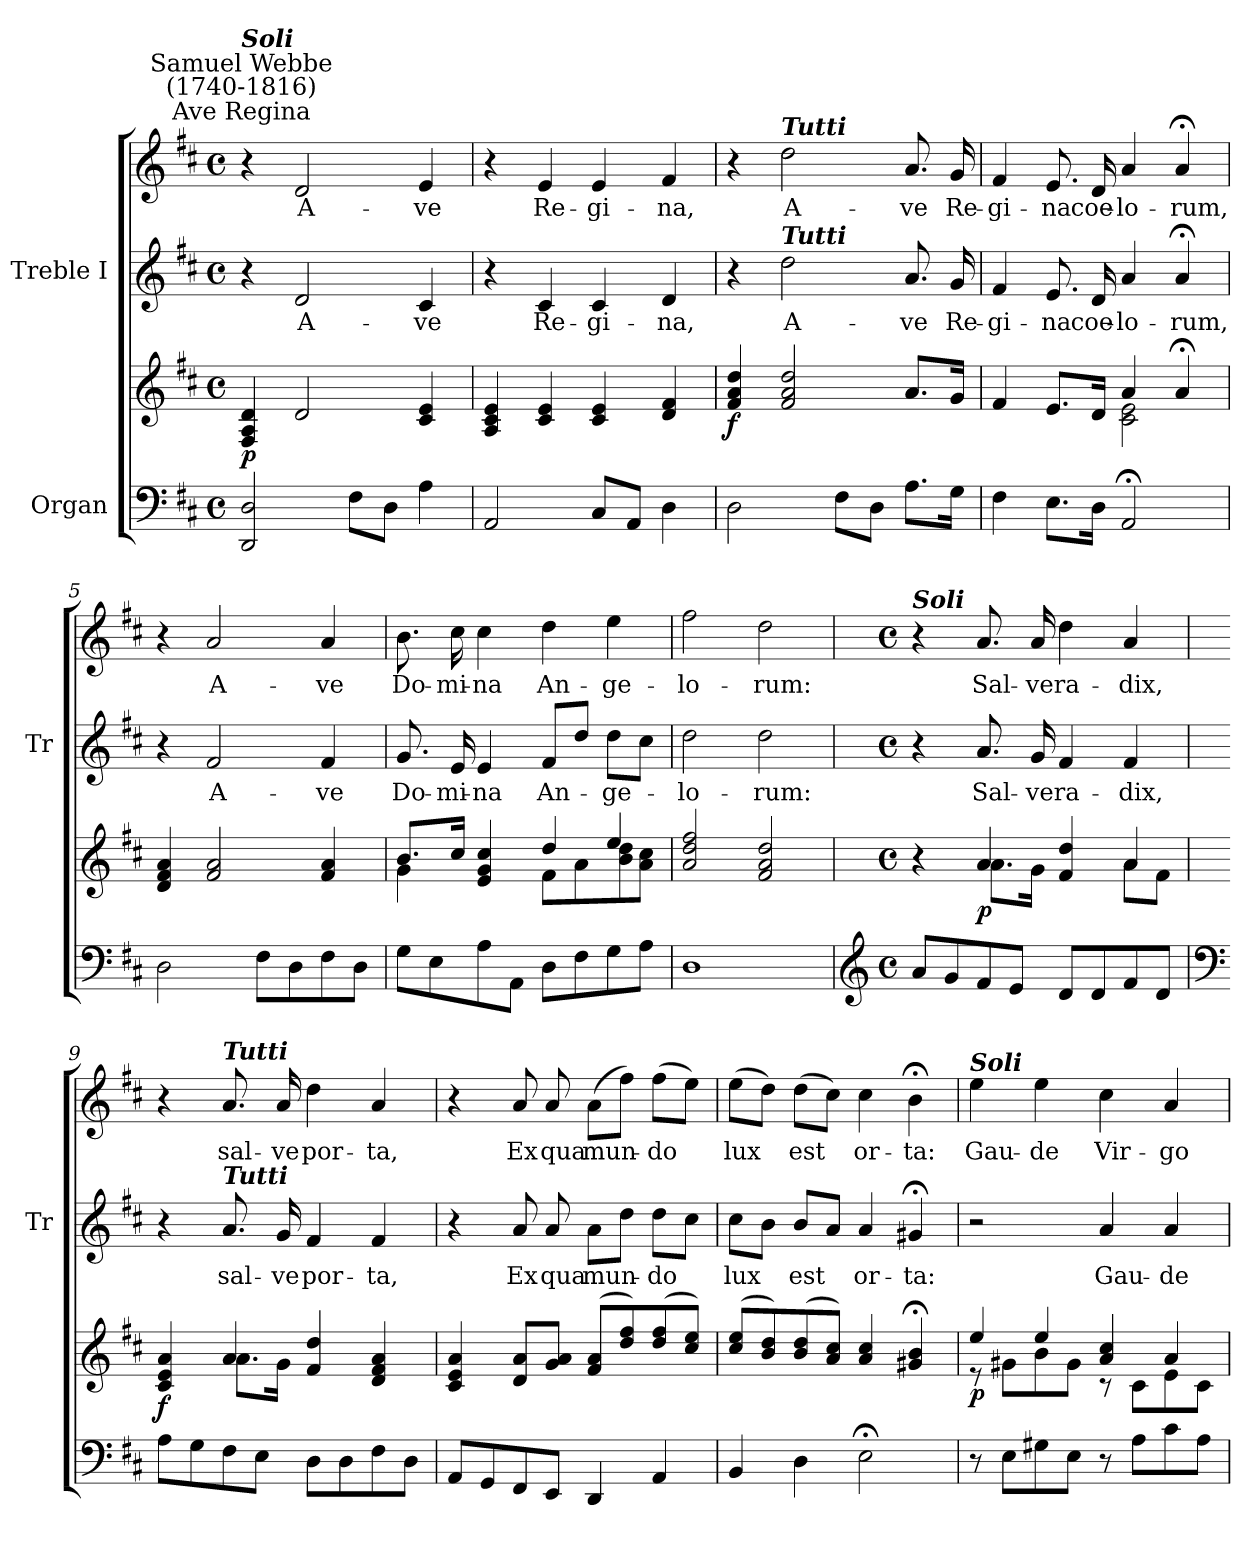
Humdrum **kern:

**kern	**kern	**dynam	**kern	**text	**kern	**text
*part2	*part2	*part2	*part1	*part1	*part1	*part1
*staff4	*staff3	*staff3/4	*staff2	*staff2	*staff1	*staff1
*I"Organ	*	*	*I"Treble I	*	*	*
*	*	*	*I'Tr	*	*	*
*clefF4	*clefG2	*	*clefG2	*	*clefG2	*
*k[f#c#]	*k[f#c#]	*	*k[f#c#]	*	*k[f#c#]	*
*D:	*D:	*	*D:	*	*D:	*
*M4/4	*M4/4	*	*M4/4	*	*M4/4	*
*met(c)	*met(c)	*	*met(c)	*	*met(c)	*
=1	=1	=1	=1	=1	=1	=1
*	*^	*	*	*	*	*
!	!	!	!	!	!	!LO:TX:a:cj:t=Ave Regina	!
!	!	!	!	!	!	!LO:TX:a:cj:t=Samuel Webbe\n(1740-1816)	!
!	!	!	!	!	!	!LO:TX:a:Bi:t=Soli	!
!	!	!	!LO:DY:b	!	!	!	!
2DD 2D	4F# 4A 4d	1ryy	p	4r	.	4r	.
!	!	!	!	!	!LO:LY:b	!	!LO:LY:b
.	2d	.	.	2d	A-	2d	A-
8F#L	.	.	.	.	.	.	.
8DJ	.	.	.	.	.	.	.
!	!	!	!	!	!LO:LY:b	!	!LO:LY:b
4A	4c# 4e	.	.	4c#	-ve	4e	-ve
=2	=2	=2	=2	=2	=2	=2	=2
2AA	4A 4c# 4e	1ryy	.	4r	.	4r	.
!	!	!	!	!	!LO:LY:b	!	!LO:LY:b
.	4c# 4e	.	.	4c#	Re-	4e	Re-
!	!	!	!	!	!LO:LY:b	!	!LO:LY:b
8C#L	4c# 4e	.	.	4c#	-gi-	4e	-gi-
8AAJ	.	.	.	.	.	.	.
!	!	!	!	!	!LO:LY:b	!	!LO:LY:b
4D	4d 4f#	.	.	4d	-na,	4f#	-na,
=3	=3	=3	=3	=3	=3	=3	=3
!	!	!	!LO:DY:b	!	!	!	!
2D	4f# 4a 4dd	1ryy	f	4r	.	4r	.
!	!	!	!	!	!	!LO:TX:a:Bi:t=Tutti	!
!	!	!	!	!LO:TX:a:Bi:t=Tutti	!	!	!
!	!	!	!	!	!LO:LY:b	!	!LO:LY:b
.	2f# 2a 2dd	.	.	2dd	-A-	2dd	A-
8F#L	.	.	.	.	.	.	.
8DJ	.	.	.	.	.	.	.
!	!	!	!	!	!LO:LY:b	!	!LO:LY:b
8.AL	8.aL	.	.	8.a	-ve	8.a	-ve
!	!	!	!	!	!LO:LY:b	!	!LO:LY:b
16GJ	16gJ	.	.	16g	Re-	16g	Re-
=4	=4	=4	=4	=4	=4	=4	=4
!	!	!	!	!	!LO:LY:b	!	!LO:LY:b
4F#	4f#	2ryy	.	4f#	gi-	4f#	-gi-
!	!	!	!	!	!LO:LY:b	!	!LO:LY:b
8.EL	8.eL	.	.	8.e	-na	8.e	-na
!	!	!	!	!	!LO:LY:b	!	!LO:LY:b
16DJ	16dJ	.	.	16d	coe-	16d	coe-
!	!	!	!	!	!LO:LY:b	!	!LO:LY:b
2AA;	4a	2c#\ 2e\	.	4a	-lo-	4a	-lo-
!	!	!	!	!	!LO:LY:b	!	!LO:LY:b
.	4a;<	.	.	4a;<	-rum,	4a;<	-rum,
=5	=5	=5	=5	=5	=5	=5	=5
2D	4d 4f# 4a	1ryy	.	4r	.	4r	.
!	!	!	!	!	!LO:LY:b	!	!LO:LY:b
.	2f# 2a	.	.	2f#	A-	2a	A-
8F#L	.	.	.	.	.	.	.
8D	.	.	.	.	.	.	.
!	!	!	!	!	!LO:LY:b	!	!LO:LY:b
8F#	4f# 4a	.	.	4f#	-ve	4a	-ve
8DJ	.	.	.	.	.	.	.
=6	=6	=6	=6	=6	=6	=6	=6
!	!	!	!	!	!LO:LY:b	!	!LO:LY:b
8GL	8.b/L	4g\	.	8.g	-Do-	8.b	Do-
8E	.	.	.	.	.	.	.
!	!	!	!	!	!LO:LY:b	!	!LO:LY:b
.	16cc#/J	.	.	16e	-mi-	16cc#	-mi-
!	!	!	!	!	!LO:LY:b	!	!LO:LY:b
8A	4e 4g 4cc#	4ryy	.	4e	-na	4cc#	-na
8AAJ	.	.	.	.	.	.	.
!	!	!	!	!	!LO:LY:b	!	!LO:LY:b
8DL	4dd/	8f#\L	.	8f#L	An-	4dd	An-
8F#	.	8a\	.	8ddJ	.	.	.
!	!	!	!	!	!LO:LY:b	!	!LO:LY:b
8G	4ee/	8b\ 8dd\	.	8ddL	ge-	4ee	-ge-
8AJ	.	8a\ 8cc#\J	.	8cc#J	.	.	.
=7	=7	=7	=7	=7	=7	=7	=7
!	!	!	!	!	!LO:LY:b	!	!LO:LY:b
1D	2a 2dd 2ff#	1ryy	.	2dd	lo-	2ff#	lo-
!	!	!	!	!	!LO:LY:b	!	!LO:LY:b
.	2f# 2a 2dd	.	.	2dd	-rum:	2dd	-rum:
!!LO:LB:g=z
=8	=8	=8	=8	=8	=8	=8	=8
*clefG2	*	*	*	*	*	*	*
*M4/4	*M4/4	*	*	*M4/4	*	*M4/4	*
*met(c)	*met(c)	*	*	*met(c)	*	*met(c)	*
!	!	!	!	!	!	!LO:TX:a:Bi:t=Soli	!
8aL	4r	4ryy	.	4r	.	4r	.
8g	.	.	.	.	.	.	.
!	!	!	!LO:DY:b	!	!LO:LY:b	!	!LO:LY:b
8f#	4a	8.a\L	p	8.a	Sal-	8.a	Sal-
8eJ	.	.	.	.	.	.	.
!	!	!	!	!	!LO:LY:b	!	!LO:LY:b
.	.	16g\J	.	16g	-ve	16a	-ve
!	!	!	!	!	!LO:LY:b	!	!LO:LY:b
8dL	4f# 4dd	4ryy	.	4f#	ra-	4dd	ra-
8d	.	.	.	.	.	.	.
!	!	!	!	!	!LO:LY:b	!	!LO:LY:b
8f#	4a	8a\L	.	4f#	-dix,	4a	-dix,
8dJ	.	8f#\J	.	.	.	.	.
=9	=9	=9	=9	=9	=9	=9	=9
*clefF4	*	*	*	*	*	*	*
!	!	!	!LO:DY:b	!	!	!	!
8AL	4c# 4e 4a	4ryy	f	4r	.	4r	.
8G	.	.	.	.	.	.	.
!	!	!	!	!	!	!LO:TX:a:Bi:t=Tutti	!
!	!	!	!	!LO:TX:a:Bi:t=Tutti	!	!	!
!	!	!	!	!	!LO:LY:b	!	!LO:LY:b
8F#	4a	8.a\L	.	8.a	sal-	8.a	sal-
8EJ	.	.	.	.	.	.	.
!	!	!	!	!	!LO:LY:b	!	!LO:LY:b
.	.	16g\J	.	16g	-ve	16a	-ve
!	!	!	!	!	!LO:LY:b	!	!LO:LY:b
8DL	4f# 4dd	2ryy	.	4f#	por-	4dd	por-
8D	.	.	.	.	.	.	.
!	!	!	!	!	!LO:LY:b	!	!LO:LY:b
8F#	4d 4f# 4a	.	.	4f#	-ta,	4a	-ta,
8DJ	.	.	.	.	.	.	.
=10	=10	=10	=10	=10	=10	=10	=10
8AAL	4c# 4e 4a	1ryy	.	4r	.	4r	.
8GG	.	.	.	.	.	.	.
!	!	!	!	!	!LO:LY:b	!	!LO:LY:b
8FF#	8d 8aL	.	.	8a	Ex	8a	Ex
!	!	!	!	!	!LO:LY:b	!	!LO:LY:b
8EEJ	8g 8aJ	.	.	8a	qua	8a	qua
!	!	!	!	!	!LO:LY:b	!	!LO:LY:b
4DD	(>8f# 8aL	.	.	8aL	mun-	(>8aL	mun-
.	8dd 8ff#)	.	.	8ddJ	.	8ff#J)	.
!	!	!	!	!	!LO:LY:b	!	!LO:LY:b
4AA	(>8dd 8ff#	.	.	8ddL	do	(>8ff#L	do
.	8cc# 8eeJ)	.	.	8cc#J	.	8eeJ)	.
=11	=11	=11	=11	=11	=11	=11	=11
!	!	!	!	!	!LO:LY:b	!	!LO:LY:b
4BB	(>8cc# 8eeL	1ryy	.	8cc#L	lux	(>8eeL	lux
.	8b 8dd)	.	.	8bJ	.	8ddJ)	.
!	!	!	!	!	!LO:LY:b	!	!LO:LY:b
4D	(>8b 8dd	.	.	8bL	est	(>8ddL	est
.	8a 8cc#J)	.	.	8aJ	.	8cc#J)	.
!	!	!	!	!	!LO:LY:b	!	!LO:LY:b
2E;	4a 4cc#	.	.	4a	or-	4cc#	or-
!	!	!	!	!	!LO:LY:b	!	!LO:LY:b
.	4g#X;< 4b;<	.	.	4g#X;<	-ta:	4b;<	-ta:
=12	=12	=12	=12	=12	=12	=12	=12
!	!	!	!	!	!	!LO:TX:a:Bi:t=Soli	!
!	!	!	!LO:DY:b	!	!	!	!LO:LY:b
8r	4ee/	8r	p	2r	.	4ee	Gau-
8EL	.	8g#X\L	.	.	.	.	.
!	!	!	!	!	!	!	!LO:LY:b
8G#X	4ee/	8b\	.	.	.	4ee	-de
8EJ	.	8g#\J	.	.	.	.	.
!	!	!	!	!	!LO:LY:b	!	!LO:LY:b
8r	4a/ 4cc#/	8r	.	4a	Gau-	4cc#	Vir-
8AL	.	8c#\L	.	.	.	.	.
!	!	!	!	!	!LO:LY:b	!	!LO:LY:b
8c#	4a	8e\	.	4a	-de	4a	-go
8AJ	.	8c#\J	.	.	.	.	.
*	*v	*v	*	*	*	*	*
=	=	=	=	=	=	=
*-	*-	*-	*-	*-	*-	*-
